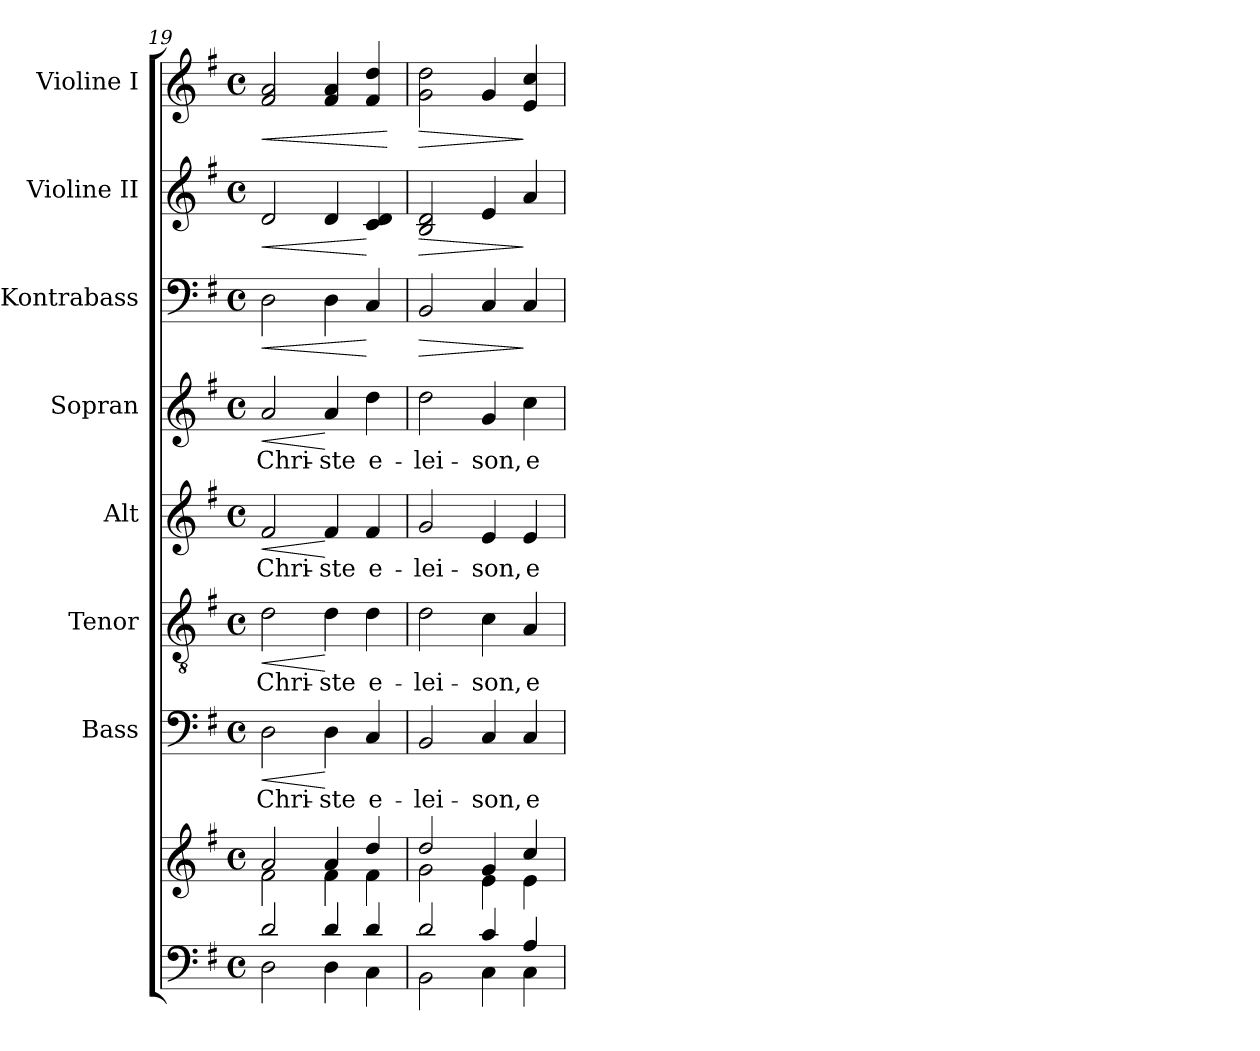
**kern	**kern	**kern	**text	**dynam	**kern	**text	**dynam	**kern	**text	**dynam	**kern	**text	**dynam	**kern	**dynam	**kern	**dynam	**kern	**dynam
*part8	*part8	*part7	*part7	*part7	*part6	*part6	*part6	*part5	*part5	*part5	*part4	*part4	*part4	*part3	*part3	*part2	*part2	*part1	*part1
*staff9	*staff8	*staff7	*staff7	*staff7	*staff6	*staff6	*staff6	*staff5	*staff5	*staff5	*staff4	*staff4	*staff4	*staff3	*staff3	*staff2	*staff2	*staff1	*staff1
*	*	*I"Bass	*	*	*I"Tenor	*	*	*I"Alt	*	*	*I"Sopran	*	*	*I"Kontrabass	*	*I"Violine II	*	*I"Violine I	*
*	*	*I'B.	*	*	*I'T.	*	*	*I'A.	*	*	*I'S.	*	*	*I'Kb.	*	*I'Vl. II	*	*I'Vl. I	*
!!LO:PB:g=z
*clefF4	*clefG2	*clefF4	*	*	*clefGv2	*	*	*clefG2	*	*	*clefG2	*	*	*clefF4	*	*clefG2	*	*clefG2	*
*	*	*	*	*	*	*	*	*	*	*	*	*	*	*ITrd7c12	*	*	*	*	*
*k[f#]	*k[f#]	*k[f#]	*	*	*k[f#]	*	*	*k[f#]	*	*	*k[f#]	*	*	*k[f#]	*	*k[f#]	*	*k[f#]	*
*G:	*G:	*G:	*	*	*G:	*	*	*G:	*	*	*G:	*	*	*G:	*	*G:	*	*G:	*
*M4/4	*M4/4	*M4/4	*	*	*M4/4	*	*	*M4/4	*	*	*M4/4	*	*	*M4/4	*	*M4/4	*	*M4/4	*
*met(c)	*met(c)	*met(c)	*	*	*met(c)	*	*	*met(c)	*	*	*met(c)	*	*	*met(c)	*	*met(c)	*	*met(c)	*
=19	=19	=19	=19	=19	=19	=19	=19	=19	=19	=19	=19	=19	=19	=19	=19	=19	=19	=19	=19
*^	*^	*	*	*	*	*	*	*	*	*	*	*	*	*	*	*	*	*	*
!	!	!	!	!	!LO:LY:b	!LO:HP:b	!	!LO:LY:b	!LO:HP:b	!	!LO:LY:b	!LO:HP:b	!	!LO:LY:b	!LO:HP:b	!	!LO:HP:b	!	!LO:HP:b	!	!LO:HP:b
2d/	2D\	2a/	2f#\	2D\	Chri-	<	2d\	Chri-	<	2f#/	Chri-	<	2a/	Chri-	<	2DD\	<	2d/	<	2f#/ 2a/	<
!	!	!	!	!	!LO:LY:b	!	!	!LO:LY:b	!	!	!LO:LY:b	!	!	!LO:LY:b	!	!	!	!	!	!	!
4d/	4D\	4a/	4f#\	4D\	-ste	[	4d\	-ste	[	4f#/	-ste	[	4a/	-ste	[	4DD\	.	4d/	.	4f#/ 4a/	.
!	!	!	!	!	!LO:LY:b	!	!	!LO:LY:b	!	!	!LO:LY:b	!	!	!LO:LY:b	!	!	!	!	!	!	!
4d/	4C\	4dd/	4f#\	4C/	e-	.	4d\	e-	.	4f#/	e-	.	4dd\	e-	.	4CC/	[	4c/ 4d/	[	4f#/ 4dd/	.
*v	*v	*	*	*	*	*	*	*	*	*	*	*	*	*	*	*	*	*	*	*	*
*	*v	*v	*	*	*	*	*	*	*	*	*	*	*	*	*	*	*	*	*	*
.	.	.	.	.	.	.	.	.	.	.	.	.	.	.	.	.	.	.	[
=20	=20	=20	=20	=20	=20	=20	=20	=20	=20	=20	=20	=20	=20	=20	=20	=20	=20	=20	=20
*^	*^	*	*	*	*	*	*	*	*	*	*	*	*	*	*	*	*	*	*
!	!	!	!	!	!LO:LY:b	!	!	!LO:LY:b	!	!	!LO:LY:b	!	!	!LO:LY:b	!	!	!LO:HP:b	!	!LO:HP:b	!	!LO:HP:b
2d/	2BB\	2dd/	2g\	2BB/	-lei-	.	2d\	-lei-	.	2g/	-lei-	.	2dd\	-lei-	.	2BBB/	>	2B/ 2d/	>	2g\ 2dd\	>
!	!	!	!	!	!LO:LY:b	!	!	!LO:LY:b	!	!	!LO:LY:b	!	!	!LO:LY:b	!	!	!	!	!	!	!
4c/	4C\	4g/	4e\	4C/	-son,	.	4c\	-son,	.	4e/	-son,	.	4g/	-son,	.	4CC/	.	4e/	.	4g/	.
!	!	!	!	!	!LO:LY:b	!	!	!LO:LY:b	!	!	!LO:LY:b	!	!	!LO:LY:b	!	!	!	!	!	!	!
4A/	4C\	4cc/	4e\	4C/	e-	.	4A/	e-	.	4e/	e-	.	4cc\	e-	.	4CC/	]	4a/	]	4e/ 4cc/	]
*v	*v	*	*	*	*	*	*	*	*	*	*	*	*	*	*	*	*	*	*	*	*
*	*v	*v	*	*	*	*	*	*	*	*	*	*	*	*	*	*	*	*	*	*
=	=	=	=	=	=	=	=	=	=	=	=	=	=	=	=	=	=	=	=
*-	*-	*-	*-	*-	*-	*-	*-	*-	*-	*-	*-	*-	*-	*-	*-	*-	*-	*-	*-
